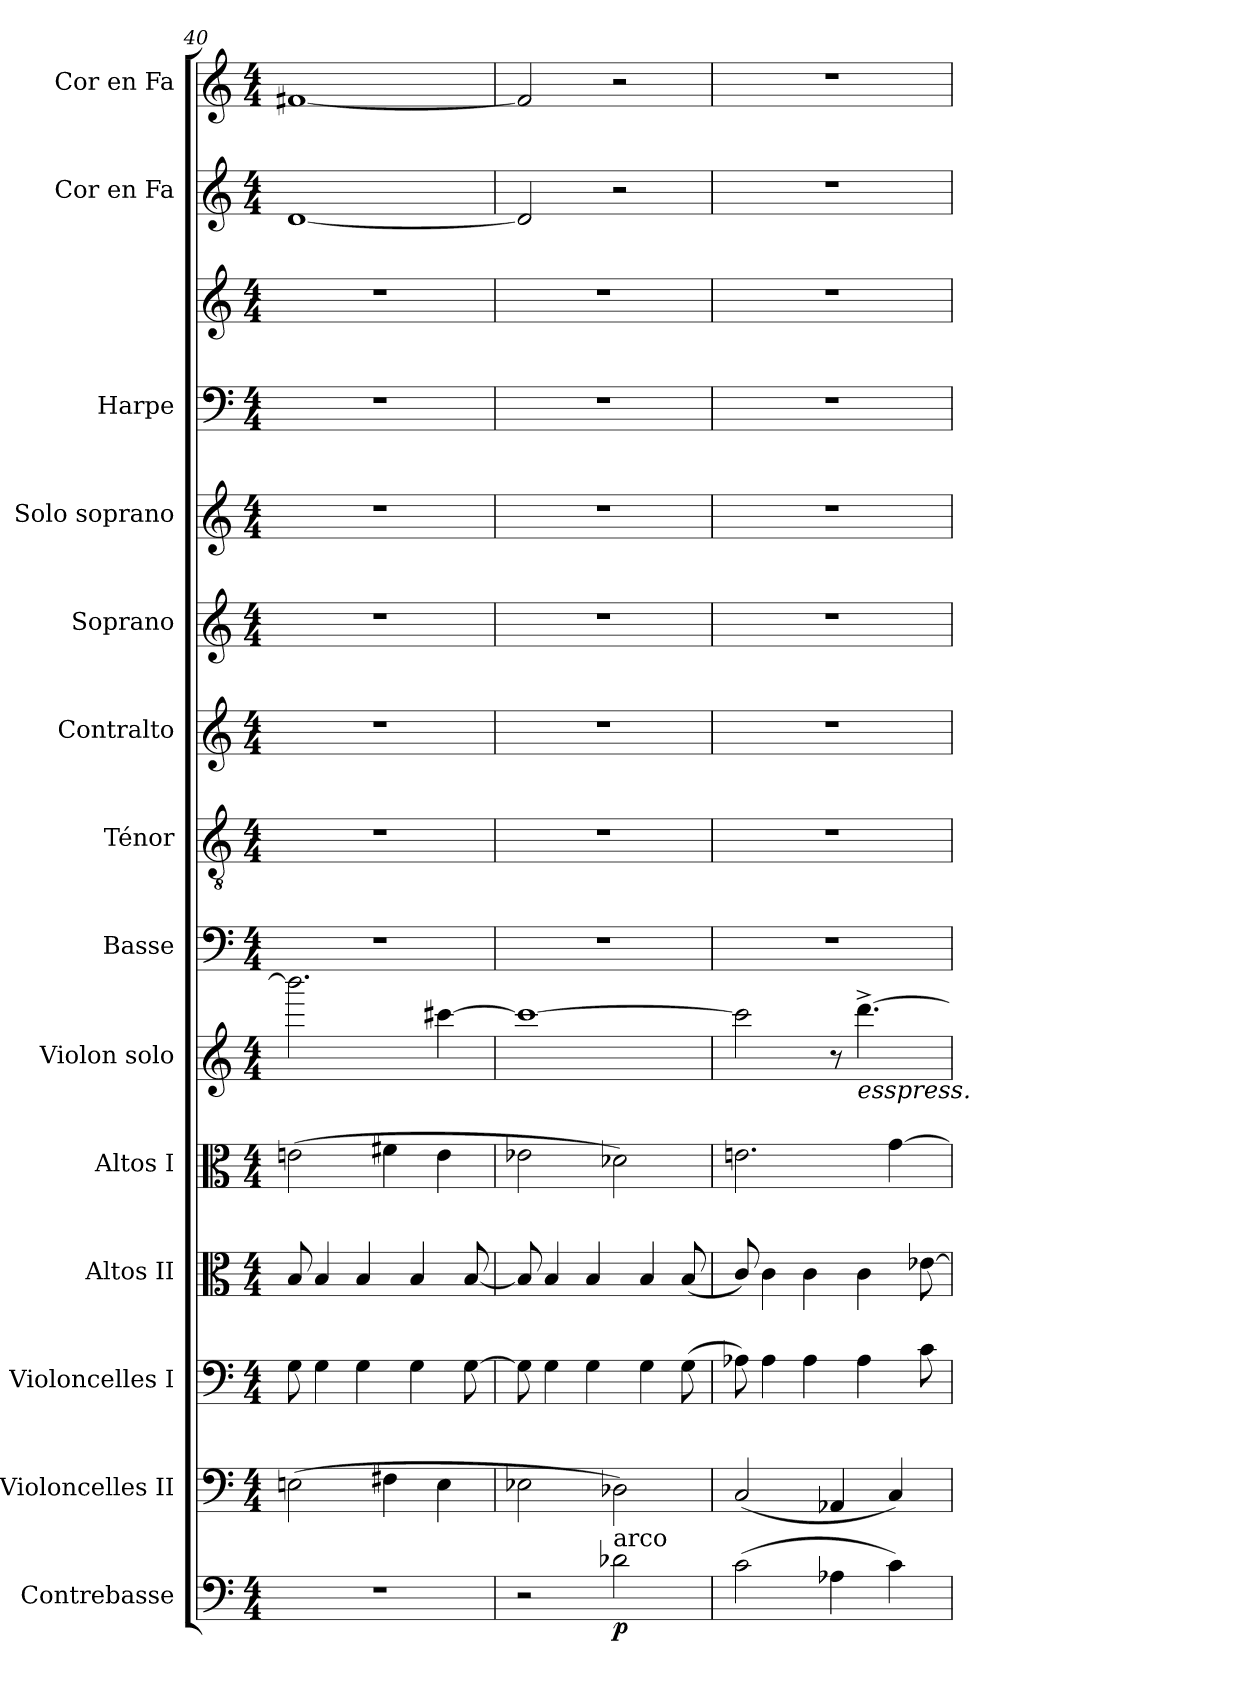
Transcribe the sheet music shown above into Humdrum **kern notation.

**kern	**dynam	**kern	**kern	**kern	**kern	**kern	**kern	**kern	**kern	**kern	**kern	**kern	**kern	**kern	**kern
*part14	*part14	*part13	*part12	*part11	*part10	*part9	*part8	*part7	*part6	*part5	*part4	*part3	*part3	*part2	*part1
*staff15	*staff15	*staff14	*staff13	*staff12	*staff11	*staff10	*staff9	*staff8	*staff7	*staff6	*staff5	*staff4	*staff3	*staff2	*staff1
*I"Contrebasse	*	*I"Violoncelles II	*I"Violoncelles I	*I"Altos II	*I"Altos I	*I"Violon solo	*I"Basse	*I"Ténor	*I"Contralto	*I"Soprano	*I"Solo soprano	*I"Harpe	*	*I"Cor en Fa	*I"Cor en Fa
*I'C. B.	*	*I'Vc.	*I'Vc.	*I'A.	*I'A.	*I'V.	*I'B.	*I'T.	*I'Cont. A.	*I'S.	*	*I'Hp.	*	*	*
*clefF4	*	*clefF4	*clefF4	*clefC3	*clefC3	*clefG2	*clefF4	*clefGv2	*clefG2	*clefG2	*clefG2	*clefF4	*clefG2	*clefG2	*clefG2
*ITrd7c12	*	*	*	*	*	*	*	*ITrd7c12	*	*	*	*	*	*ITrd4c7	*ITrd4c7
*k[]	*	*k[]	*k[]	*k[]	*k[]	*k[]	*k[]	*k[]	*k[]	*k[]	*k[]	*k[]	*k[]	*k[b-]	*k[b-]
*M4/4	*	*M4/4	*M4/4	*M4/4	*M4/4	*M4/4	*M4/4	*M4/4	*M4/4	*M4/4	*M4/4	*M4/4	*M4/4	*M4/4	*M4/4
=40	=40	=40	=40	=40	=40	=40	=40	=40	=40	=40	=40	=40	=40	=40	=40
1r	.	(2Eni\	8Gi\	8Bi/	(2eni\	2.bbbi\]	1r	1r	1r	1r	1r	1r	1r	[<1Gi	[<1Bni
.	.	.	4Gi\	4Bi/	.	.	.	.	.	.	.	.	.	.	.
.	.	.	4Gi\	4Bi/	.	.	.	.	.	.	.	.	.	.	.
.	.	4F#Xi\	.	.	4f#Xi\	.	.	.	.	.	.	.	.	.	.
.	.	.	4Gi\	4Bi/	.	.	.	.	.	.	.	.	.	.	.
.	.	4Ei\	.	.	4ei\	[>4ccc#Xi\	.	.	.	.	.	.	.	.	.
.	.	.	[>8Gi\	[<8Bi/	.	.	.	.	.	.	.	.	.	.	.
=41	=41	=41	=41	=41	=41	=41	=41	=41	=41	=41	=41	=41	=41	=41	=41
2r	.	2E-Xi\	8Gi\]	8Bi/]	2e-Xi\	1ccc#i_>	1r	1r	1r	1r	1r	1r	1r	2Gi/]	2Bi/]
.	.	.	4Gi\	4Bi/	.	.	.	.	.	.	.	.	.	.	.
.	.	.	4Gi\	4Bi/	.	.	.	.	.	.	.	.	.	.	.
!LO:TX:a:t=arco	!	!	!	!	!	!	!	!	!	!	!	!	!	!	!
2D-Xi\	p	2D-Xi\)	.	.	2d-Xi\)	.	.	.	.	.	.	.	.	2r	2r
.	.	.	4Gi\	4Bi/	.	.	.	.	.	.	.	.	.	.	.
.	.	.	(8Gi\	(8Bi/	.	.	.	.	.	.	.	.	.	.	.
=42	=42	=42	=42	=42	=42	=42	=42	=42	=42	=42	=42	=42	=42	=42	=42
(2Ci\	.	(2Ci/	8A-Xi\)	8ci/)	2.eni\	2ccc#i\]	1r	1r	1r	1r	1r	1r	1r	1r	1r
.	.	.	4A-i\	4ci\	.	.	.	.	.	.	.	.	.	.	.
.	.	.	4A-i\	4ci\	.	.	.	.	.	.	.	.	.	.	.
4AA-Xi\	.	4AA-Xi/	.	.	.	8r	.	.	.	.	.	.	.	.	.
!	!	!	!	!	!	!LO:TX:b:i:t=esspress.	!	!	!	!	!	!	!	!	!
.	.	.	4A-i\	4ci\	.	[>4.ddd^i\	.	.	.	.	.	.	.	.	.
4Ci\)	.	4Ci/)	.	.	[>4gi\	.	.	.	.	.	.	.	.	.	.
.	.	.	8ci\	[>8e-Xi\	.	.	.	.	.	.	.	.	.	.	.
=	=	=	=	=	=	=	=	=	=	=	=	=	=	=	=
*-	*-	*-	*-	*-	*-	*-	*-	*-	*-	*-	*-	*-	*-	*-	*-
